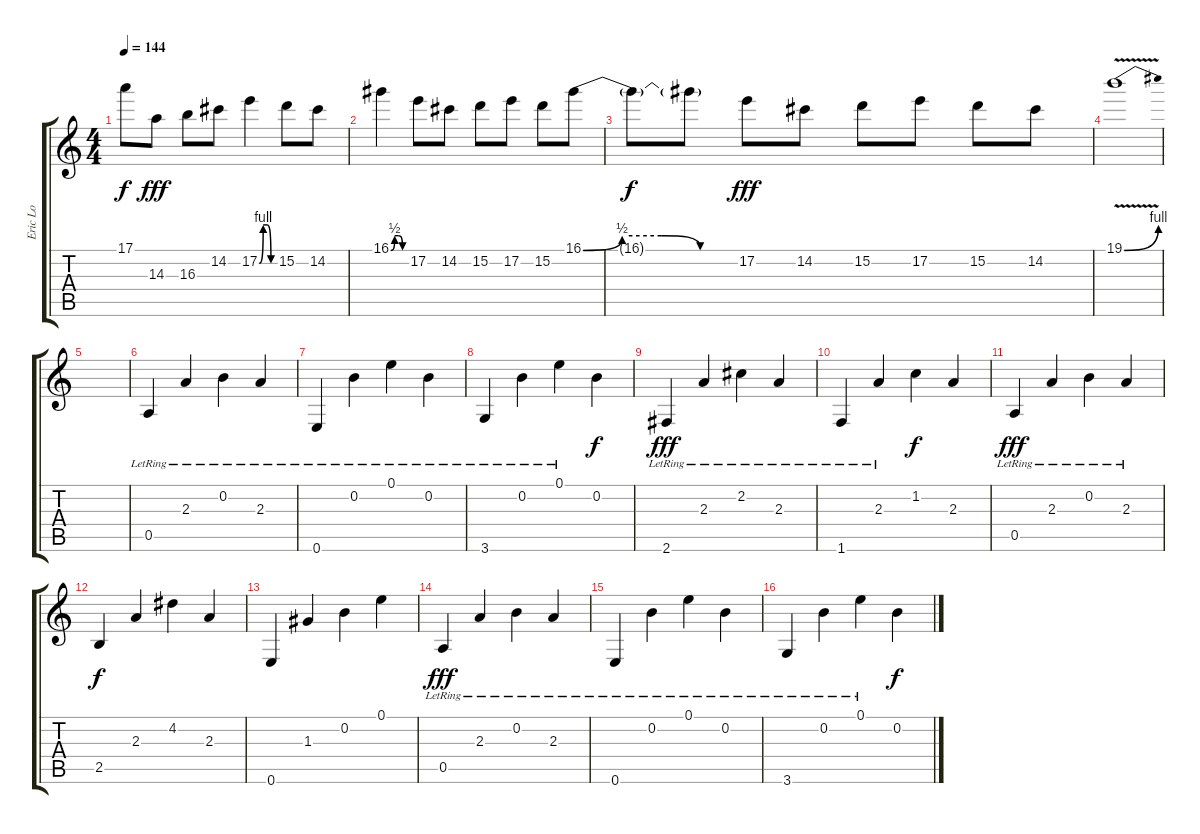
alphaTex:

\track ("Eric Lo" "Eric Lo") {instrument electricguitarjazz}
\staff {score tabs}
\tuning (E4 B3 G3 D3 A2 E2) {hide}
\ts (4 4)
\tempo 144
\clef g2
\ks c
17.1{t}.8{dy f} 14.3.8{dy fff} 16.3.8 14.2.8 17.2{be (custom 0 0 15 4 30 4 45 0 60 0)}.4 15.2.8 14.2.8 |
16.1{be (custom 0 0 15 2 30 2 45 0 60 0)}.4 17.2.8 14.2.8 15.2.8 17.2.8 15.2.8 16.1{be (custom 0 0 15 2 30 2 45 0 60 0)}.8 |
16.1{t}.8{dy f} 16.1{t}.8 17.2.8{dy fff} 14.2.8 15.2.8 17.2.8 15.2.8 14.2.8 |
19.1{be (bend 0 0 60 4) v}.1 |
|
0.5{lr}.4{instrument electricguitarjazz} 2.3{lr}.4 0.2{lr}.4 2.3{lr}.4 |
0.6{lr}.4 0.2{lr}.4 0.1{lr}.4 0.2{lr}.4 |
3.6{lr}.4 0.2{lr}.4 0.1{lr}.4 0.2.4{dy f} |
2.6{lr}.4{dy fff} 2.3{lr}.4 2.2{lr}.4 2.3{lr}.4 |
1.6{lr}.4 2.3{lr}.4 1.2.4{dy f} 2.3.4 |
0.5{lr}.4{dy fff} 2.3{lr}.4 0.2{lr}.4 2.3{lr}.4 |
2.5.4{dy f} 2.3.4 4.2.4 2.3.4 |
0.6.4 1.3.4 0.2.4 0.1.4 |
0.5{lr}.4{dy fff instrument electricguitarjazz} 2.3{lr}.4 0.2{lr}.4 2.3{lr}.4 |
0.6{lr}.4 0.2{lr}.4 0.1{lr}.4 0.2{lr}.4 |
3.6{lr}.4 0.2{lr}.4 0.1{lr}.4 0.2.4{dy f}
